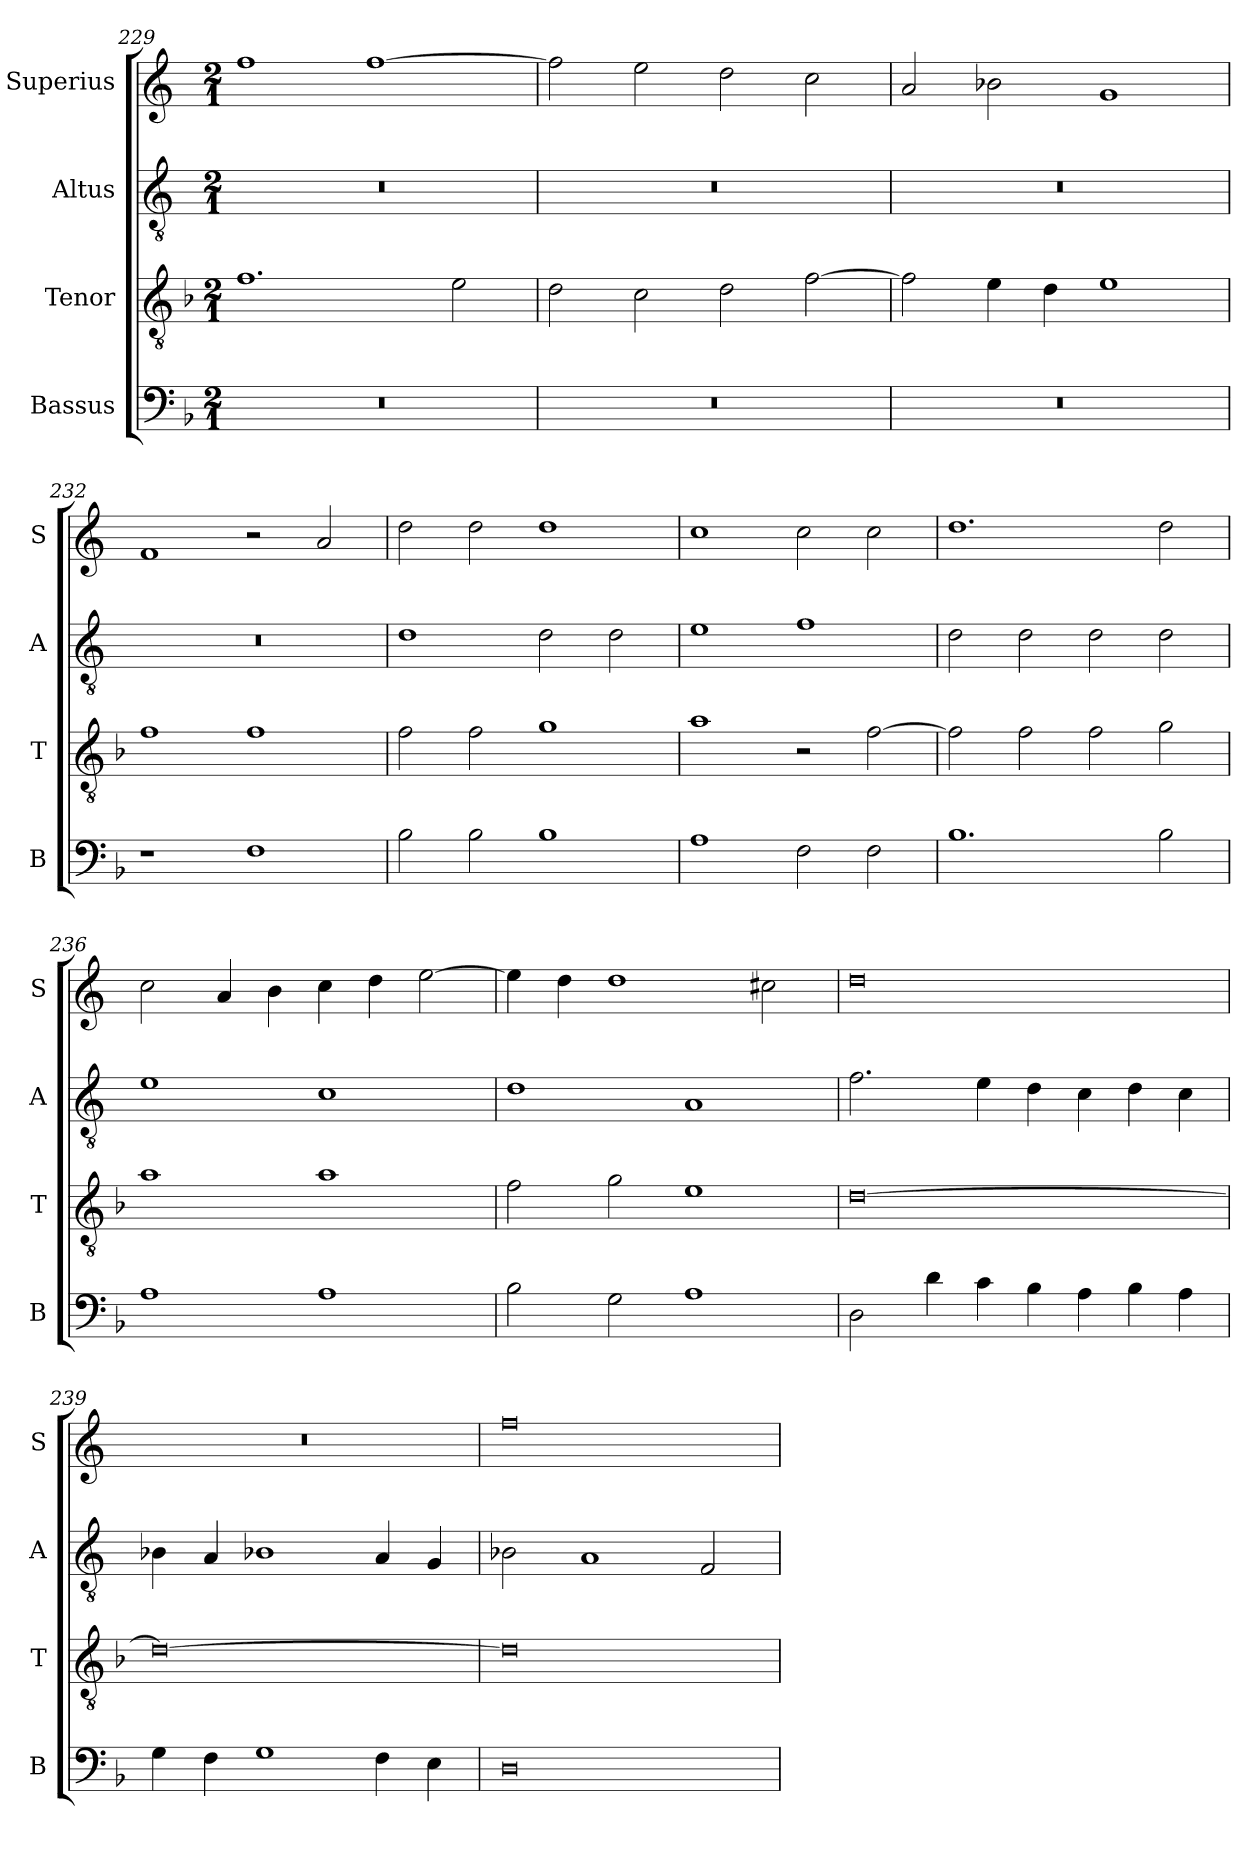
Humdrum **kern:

**kern	**kern	**kern	**kern
*part4	*part3	*part2	*part1
*staff4	*staff3	*staff2	*staff1
*I"Bassus	*I"Tenor	*I"Altus	*I"Superius
*I'B	*I'T	*I'A	*I'S
*clefF4	*clefGv2	*clefGv2	*clefG2
*k[b-]	*k[b-]	*k[]	*k[]
*M2/1	*M2/1	*M2/1	*M2/1
=229	=229	=229	=229
0r	1.f	0r	1ff
.	.	.	[1ff
.	2e\	.	.
=230	=230	=230	=230
0r	2d\	0r	2ff\]
.	2c\	.	2ee\
.	2d\	.	2dd\
.	[2f\	.	2cc\
=231	=231	=231	=231
0r	2f\]	0r	2a/
.	4e\	.	2b-X\
.	4d\	.	.
.	1e	.	1g
=232	=232	=232	=232
1r	1f	0r	1f
1F	1f	.	2r
.	.	.	2a/
=233	=233	=233	=233
2B-\	2f\	1d	2dd\
2B-\	2f\	.	2dd\
1B-	1g	2d\	1dd
.	.	2d\	.
=234	=234	=234	=234
1A	1a	1e	1cc
2F\	2r	1f	2cc\
2F\	[2f\	.	2cc\
=235	=235	=235	=235
1.B-	2f\]	2d\	1.dd
.	2f\	2d\	.
.	2f\	2d\	.
2B-\	2g\	2d\	2dd\
=236	=236	=236	=236
1A	1a	1e	2cc\
.	.	.	4a/
.	.	.	4b\
1A	1a	1c	4cc\
.	.	.	4dd\
.	.	.	[2ee\
=237	=237	=237	=237
2B-\	2f\	1d	4ee\]
.	.	.	4dd\
2G\	2g\	.	1dd
1A	1e	1A	.
.	.	.	2cc#X\
=238	=238	=238	=238
2D\	[0d	2.f\	0dd
4d\	.	.	.
4c\	.	4e\	.
4B-\	.	4d\	.
4A\	.	4c\	.
4B-\	.	4d\	.
4A\	.	4c\	.
=239	=239	=239	=239
4G\	0d_	4B-X\	0r
4F\	.	4A/	.
1G	.	1B-X	.
4F\	.	4A/	.
4E\	.	4G/	.
=240	=240	=240	=240
0D	0d]	2B-X\	0ff
.	.	1A	.
.	.	2F/	.
=	=	=	=
*-	*-	*-	*-
